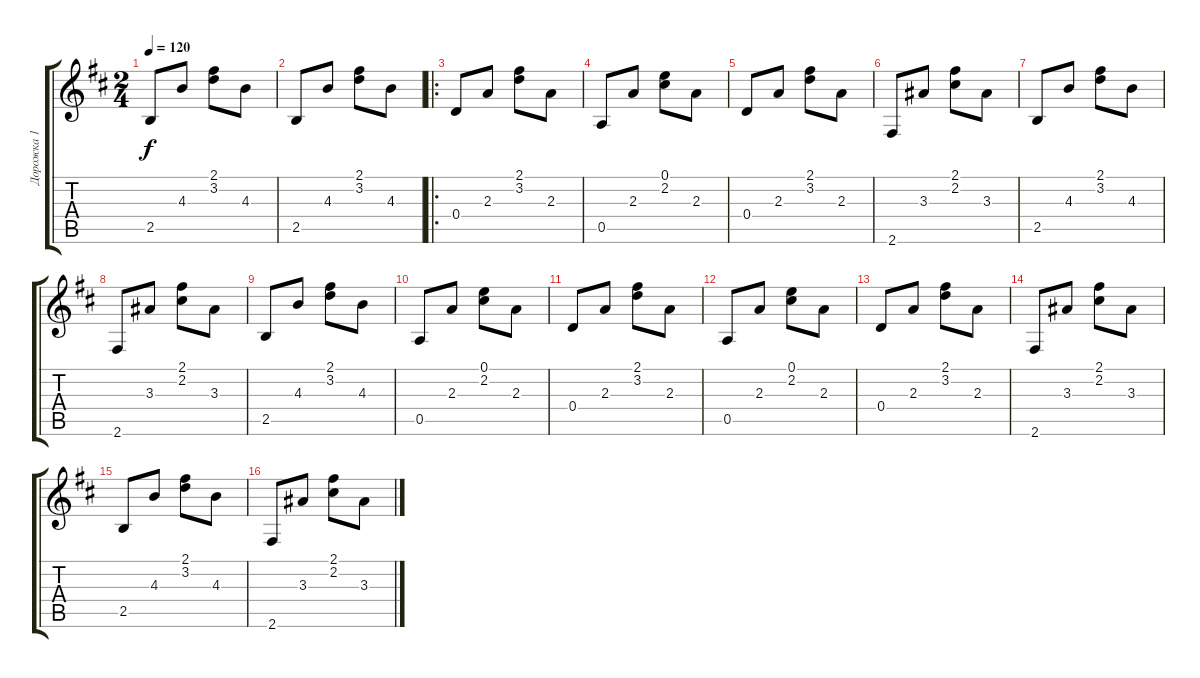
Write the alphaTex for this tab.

\track ("Дорожка 1" "Дорожка 1") {instrument acousticguitarnylon}
\staff {score tabs}
\tuning (E4 B3 G3 D3 A2 E2) {hide}
\ts (2 4)
\tempo 120
\clef g2
\ks d
2.5.8{dy f} 4.3.8 (2.1 3.2).8 4.3.8 |
2.5.8 4.3.8 (2.1 3.2).8 4.3.8 |
\ro
0.4.8 2.3.8 (2.1 3.2).8 2.3.8 |
0.5.8 2.3.8 (0.1 2.2).8 2.3.8 |
0.4.8 2.3.8 (2.1 3.2).8 2.3.8 |
2.6.8 3.3.8 (2.1 2.2).8 3.3.8 |
2.5.8 4.3.8 (2.1 3.2).8 4.3.8 |
2.6.8 3.3.8 (2.1 2.2).8 3.3.8 |
2.5.8 4.3.8 (2.1 3.2).8 4.3.8 |
0.5.8 2.3.8 (0.1 2.2).8 2.3.8 |
0.4.8 2.3.8 (2.1 3.2).8 2.3.8 |
0.5.8 2.3.8 (0.1 2.2).8 2.3.8 |
0.4.8 2.3.8 (2.1 3.2).8 2.3.8 |
2.6.8 3.3.8 (2.1 2.2).8 3.3.8 |
2.5.8 4.3.8 (2.1 3.2).8 4.3.8 |
2.6.8 3.3.8 (2.1 2.2).8 3.3.8
